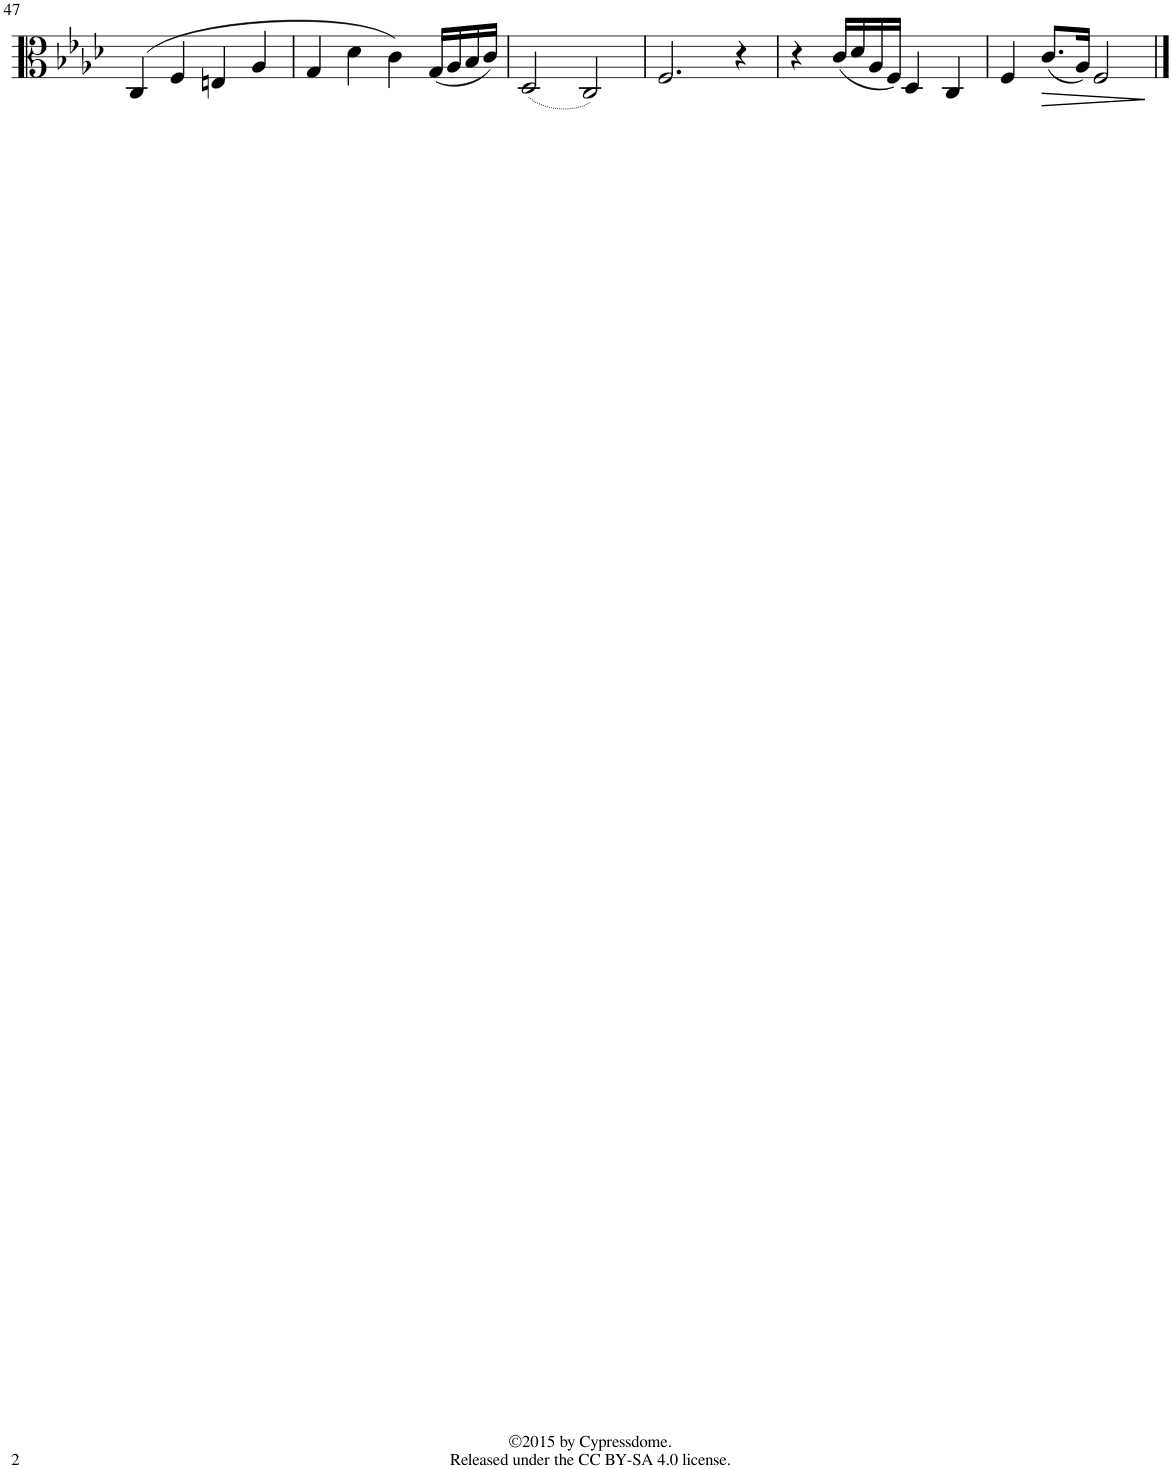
**kern	**dynam
*part1	*part1
*staff1	*staff1
*I"Viola	*
*I'Vla.	*
!!LO:PB:g=z
*clefC3	*
*k[b-e-a-d-]	*
*M4/4	*
=47	=47
(4C/	.
4F/	.
4En/	.
4A-/	.
=48	=48
4G/	.
4d-\	.
4c\)	.
(16G/LL	.
16A-/	.
16B-/	.
16c/JJ)	.
=49	=49
(2D-/	.
2C/)	.
=50	=50
2.F/	.
4r	.
=51	=51
4r	.
(16c/LL	.
16d-/	.
16A-/	.
16F/JJ)	.
4D-/	.
4C/	.
=52	=52
4F/	.
!	!LO:HP:b
(8.c/L	>
16A-/Jk)	.
2F/	.
.	]
==	==
*-	*-
